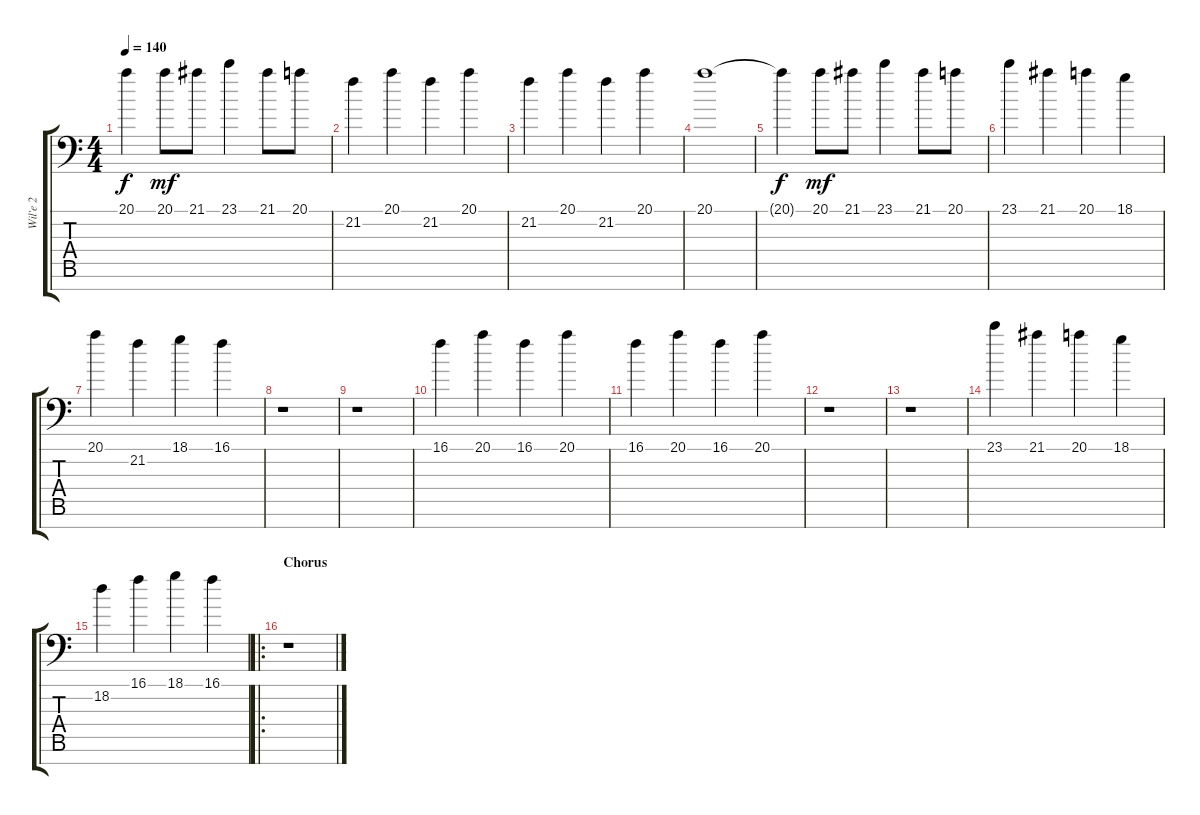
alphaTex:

\track ("Wil'e 2" "Wil'e 2") {instrument stringensemble1}
\staff {score tabs}
\tuning (Db4 Ab3 E3 B2 Gb2 Db2 Ab1) {hide}
\ts (4 4)
\tempo 140
\clef f4
\ks c
20.1{t}.4{dy f} 20.1.8{dy mf} 21.1.8 23.1.4 21.1.8 20.1.8 |
21.2.4 20.1.4 21.2.4 20.1.4 |
21.2.4 20.1.4 21.2.4 20.1.4 |
20.1.1 |
20.1{t}.4{dy f} 20.1.8{dy mf} 21.1.8 23.1.4 21.1.8 20.1.8 |
23.1.4 21.1.4 20.1.4 18.1.4 |
20.1.4 21.2.4 18.1.4 16.1.4 |
r.1 |
r.1 |
16.1.4 20.1.4 16.1.4 20.1.4 |
16.1.4 20.1.4 16.1.4 20.1.4 |
r.1 |
r.1 |
23.1.4 21.1.4 20.1.4 18.1.4 |
18.2.4 16.1.4 18.1.4 16.1.4 |
\ro
\section ("" "Chorus")
r.1
